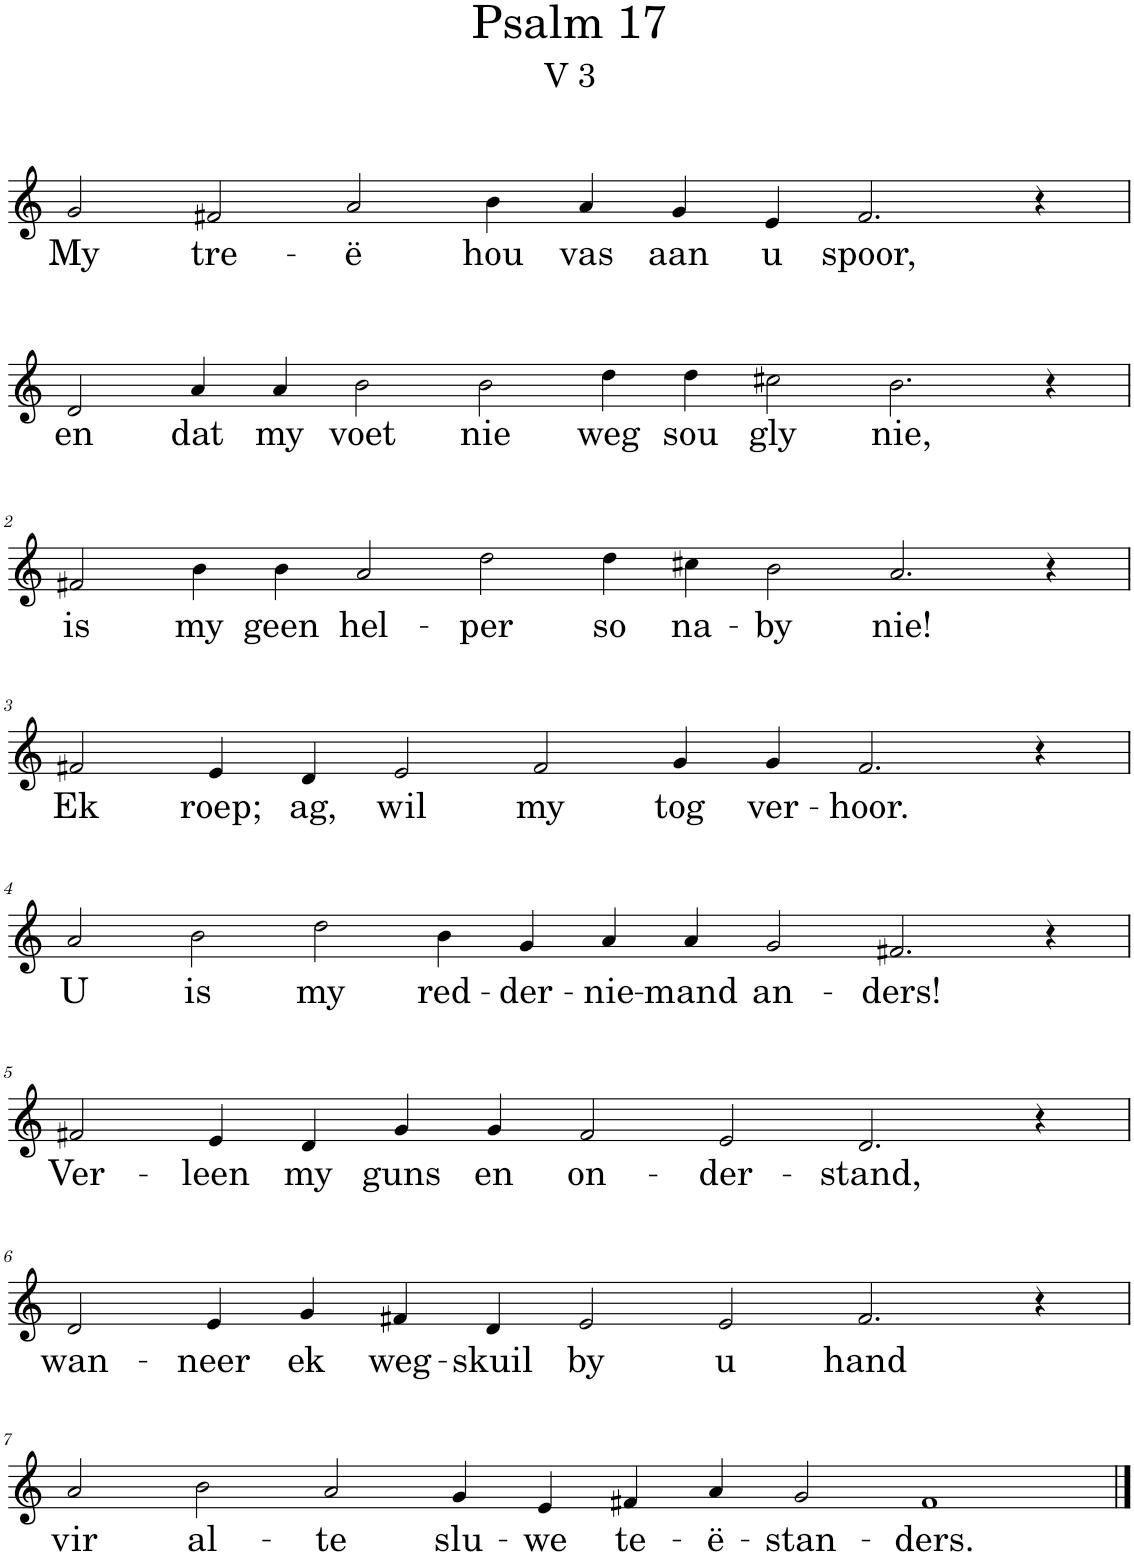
**kern	**text
*part1	*part1
*staff1	*staff1
*I"Pipe Organ	*
*I'Org.	*
*clefG2	*
*k[]	*
*M16/4	*
=	=
!	!LO:LY:b
2g/	My
!	!LO:LY:b
2f#X/	tre-
!	!LO:LY:b
2a/	-ë
!	!LO:LY:b
4b\	hou
!	!LO:LY:b
4a/	vas
!	!LO:LY:b
4g/	aan
!	!LO:LY:b
4e/	u
!	!LO:LY:b
2.f#/	spoor,
4r	.
!!LO:LB:g=z
=1	=1
!	!LO:LY:b
2d/	en
!	!LO:LY:b
4a/	dat
!	!LO:LY:b
4a/	my
!	!LO:LY:b
2b\	voet
!	!LO:LY:b
2b\	nie
!	!LO:LY:b
4dd\	weg
!	!LO:LY:b
4dd\	sou
!	!LO:LY:b
2cc#X\	gly
!	!LO:LY:b
2.b\	nie,
4r	.
!!LO:LB:g=z
=2	=2
!	!LO:LY:b
2f#X/	is
!	!LO:LY:b
4b\	my
!	!LO:LY:b
4b\	geen
!	!LO:LY:b
2a/	hel-
!	!LO:LY:b
2dd\	-per
!	!LO:LY:b
4dd\	so
!	!LO:LY:b
4cc#X\	na-
!	!LO:LY:b
2b\	-by
!	!LO:LY:b
2.a/	nie!
4r	.
!!LO:LB:g=z
=3	=3
*M14/4	*
!	!LO:LY:b
2f#X/	Ek
!	!LO:LY:b
4e/	roep;
!	!LO:LY:b
4d/	ag,
!	!LO:LY:b
2e/	wil
!	!LO:LY:b
2f#/	my
!	!LO:LY:b
4g/	tog
!	!LO:LY:b
4g/	ver-
!	!LO:LY:b
2.f#/	-hoor.
4r	.
!!LO:LB:g=z
=4	=4
*M16/4	*
!	!LO:LY:b
2a/	U
!	!LO:LY:b
2b\	is
!	!LO:LY:b
2dd\	my
!	!LO:LY:b
4b\	red-
!	!LO:LY:b
4g/	-der-
!	!LO:LY:b
4a/	-nie-
!	!LO:LY:b
4a/	-mand
!	!LO:LY:b
2g/	an-
!	!LO:LY:b
2.f#X/	-ders!
4r	.
!!LO:LB:g=z
=5	=5
*M14/4	*
!	!LO:LY:b
2f#X/	Ver-
!	!LO:LY:b
4e/	-leen
!	!LO:LY:b
4d/	my
!	!LO:LY:b
4g/	guns
!	!LO:LY:b
4g/	en
!	!LO:LY:b
2f#/	on-
!	!LO:LY:b
2e/	-der-
!	!LO:LY:b
2.d/	-stand,
4r	.
!!LO:LB:g=z
=6	=6
!	!LO:LY:b
2d/	wan-
!	!LO:LY:b
4e/	-neer
!	!LO:LY:b
4g/	ek
!	!LO:LY:b
4f#X/	weg-
!	!LO:LY:b
4d/	-skuil
!	!LO:LY:b
2e/	by
!	!LO:LY:b
2e/	u
!	!LO:LY:b
2.f#/	hand
4r	.
!!LO:LB:g=z
=7	=7
*M16/4	*
!	!LO:LY:b
2a/	vir
!	!LO:LY:b
2b\	al-
!	!LO:LY:b
2a/	-te
!	!LO:LY:b
4g/	slu-
!	!LO:LY:b
4e/	-we
!	!LO:LY:b
4f#X/	te-
!	!LO:LY:b
4a/	-ë-
!	!LO:LY:b
2g/	-stan-
!	!LO:LY:b
1f#	-ders.
==	==
*-	*-
